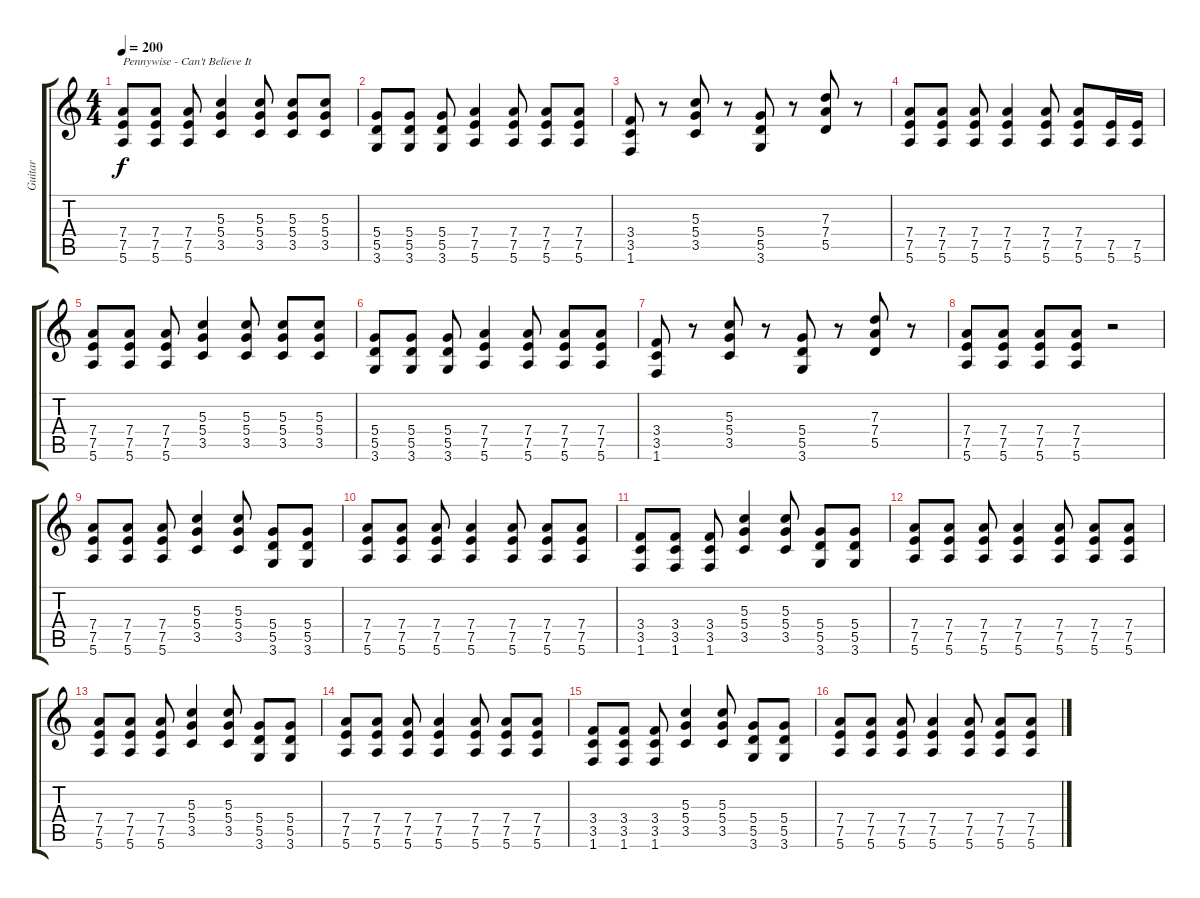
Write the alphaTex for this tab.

\track ("Guitar" "Guitar") {instrument distortionguitar}
\staff {score tabs}
\tuning (E4 B3 G3 D3 A2 E2) {hide}
\ts (4 4)
\tempo 200
\clef g2
\ks c
(7.4 7.5 5.6).8{txt "Pennywise - Can't Believe It" dy f instrument distortionguitar} (7.4 7.5 5.6).8 (7.4 7.5 5.6).8 (5.3 5.4 3.5).4 (5.3 5.4 3.5).8 (5.3 5.4 3.5).8 (5.3 5.4 3.5).8 |
(5.4 5.5 3.6).8 (5.4 5.5 3.6).8 (5.4 5.5 3.6).8 (7.4 7.5 5.6).4 (7.4 7.5 5.6).8 (7.4 7.5 5.6).8 (7.4 7.5 5.6).8 |
(3.4 3.5 1.6).8 r.8 (5.3 5.4 3.5).8 r.8 (5.4 5.5 3.6).8 r.8 (7.3 7.4 5.5).8 r.8 |
(7.4 7.5 5.6).8 (7.4 7.5 5.6).8 (7.4 7.5 5.6).8 (7.4 7.5 5.6).4 (7.4 7.5 5.6).8 (7.4 7.5 5.6).8 (7.5 5.6).16 (7.5 5.6).16 |
(7.4 7.5 5.6).8 (7.4 7.5 5.6).8 (7.4 7.5 5.6).8 (5.3 5.4 3.5).4 (5.3 5.4 3.5).8 (5.3 5.4 3.5).8 (5.3 5.4 3.5).8 |
(5.4 5.5 3.6).8 (5.4 5.5 3.6).8 (5.4 5.5 3.6).8 (7.4 7.5 5.6).4 (7.4 7.5 5.6).8 (7.4 7.5 5.6).8 (7.4 7.5 5.6).8 |
(3.4 3.5 1.6).8 r.8 (5.3 5.4 3.5).8 r.8 (5.4 5.5 3.6).8 r.8 (7.3 7.4 5.5).8 r.8 |
(7.4 7.5 5.6).8 (7.4 7.5 5.6).8 (7.4 7.5 5.6).8 (7.4 7.5 5.6).8 r.2 |
(7.4 7.5 5.6).8 (7.4 7.5 5.6).8 (7.4 7.5 5.6).8 (5.3 5.4 3.5).4 (5.3 5.4 3.5).8 (5.4 5.5 3.6).8 (5.4 5.5 3.6).8 |
(7.4 7.5 5.6).8 (7.4 7.5 5.6).8 (7.4 7.5 5.6).8 (7.4 7.5 5.6).4 (7.4 7.5 5.6).8 (7.4 7.5 5.6).8 (7.4 7.5 5.6).8 |
(3.4 3.5 1.6).8 (3.4 3.5 1.6).8 (3.4 3.5 1.6).8 (5.3 5.4 3.5).4 (5.3 5.4 3.5).8 (5.4 5.5 3.6).8 (5.4 5.5 3.6).8 |
(7.4 7.5 5.6).8 (7.4 7.5 5.6).8 (7.4 7.5 5.6).8 (7.4 7.5 5.6).4 (7.4 7.5 5.6).8 (7.4 7.5 5.6).8 (7.4 7.5 5.6).8 |
(7.4 7.5 5.6).8 (7.4 7.5 5.6).8 (7.4 7.5 5.6).8 (5.3 5.4 3.5).4 (5.3 5.4 3.5).8 (5.4 5.5 3.6).8 (5.4 5.5 3.6).8 |
(7.4 7.5 5.6).8 (7.4 7.5 5.6).8 (7.4 7.5 5.6).8 (7.4 7.5 5.6).4 (7.4 7.5 5.6).8 (7.4 7.5 5.6).8 (7.4 7.5 5.6).8 |
(3.4 3.5 1.6).8 (3.4 3.5 1.6).8 (3.4 3.5 1.6).8 (5.3 5.4 3.5).4 (5.3 5.4 3.5).8 (5.4 5.5 3.6).8 (5.4 5.5 3.6).8 |
(7.4 7.5 5.6).8 (7.4 7.5 5.6).8 (7.4 7.5 5.6).8 (7.4 7.5 5.6).4 (7.4 7.5 5.6).8 (7.4 7.5 5.6).8 (7.4 7.5 5.6).8
